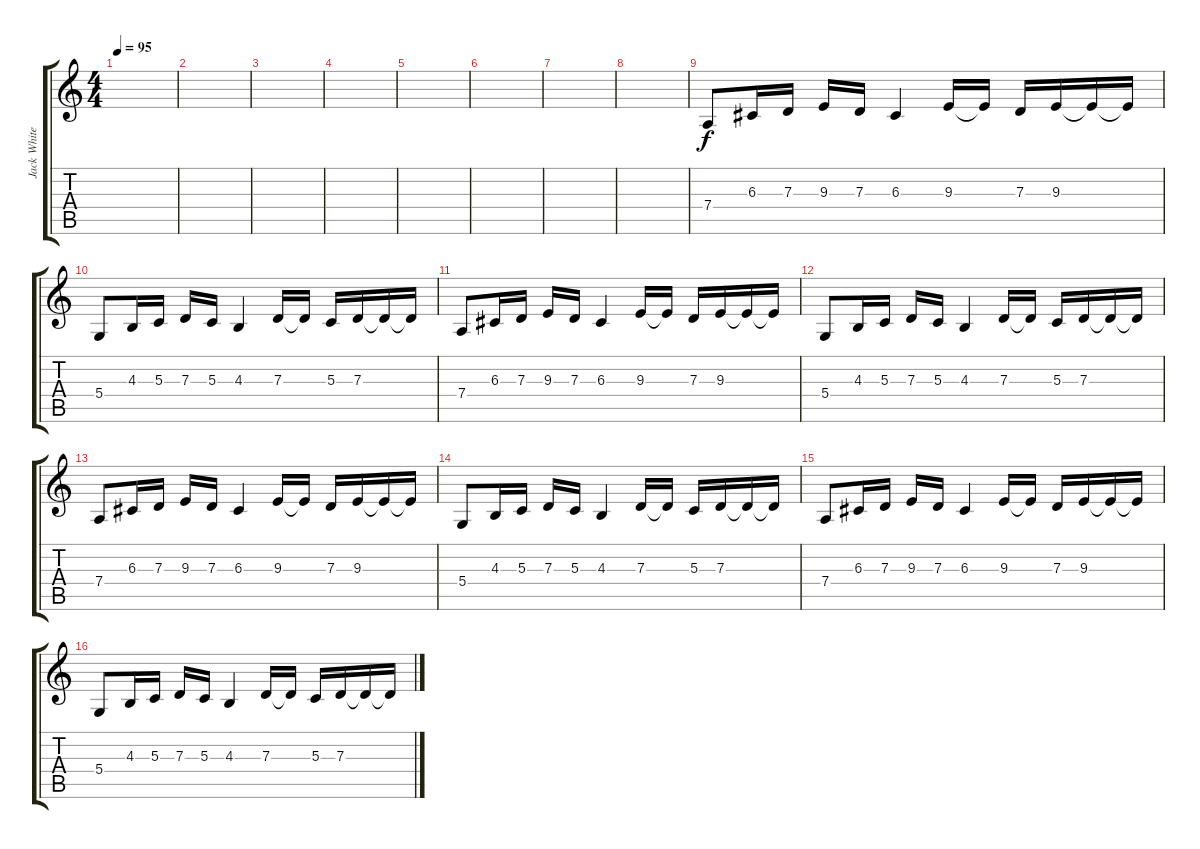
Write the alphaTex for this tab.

\track ("Jack White - Piano" "Jack White") {instrument acousticgrandpiano}
\staff {score tabs}
\tuning (E4 B3 G3 D3 A2 E2) {hide}
\ts (4 4)
\tempo 95
\clef g2
\ks c
|
|
|
|
|
|
|
|
7.4.8 6.3.16 7.3.16 9.3.16 7.3.16 6.3.4 9.3.16 9.3{t}.16 7.3.16 9.3.16 9.3{t}.16 9.3{t}.16 |
5.4.8 4.3.16 5.3.16 7.3.16 5.3.16 4.3.4 7.3.16 7.3{t}.16 5.3.16 7.3.16 7.3{t}.16 7.3{t}.16 |
7.4.8 6.3.16 7.3.16 9.3.16 7.3.16 6.3.4 9.3.16 9.3{t}.16 7.3.16 9.3.16 9.3{t}.16 9.3{t}.16 |
5.4.8 4.3.16 5.3.16 7.3.16 5.3.16 4.3.4 7.3.16 7.3{t}.16 5.3.16 7.3.16 7.3{t}.16 7.3{t}.16 |
7.4.8 6.3.16 7.3.16 9.3.16 7.3.16 6.3.4 9.3.16 9.3{t}.16 7.3.16 9.3.16 9.3{t}.16 9.3{t}.16 |
5.4.8 4.3.16 5.3.16 7.3.16 5.3.16 4.3.4 7.3.16 7.3{t}.16 5.3.16 7.3.16 7.3{t}.16 7.3{t}.16 |
7.4.8 6.3.16 7.3.16 9.3.16 7.3.16 6.3.4 9.3.16 9.3{t}.16 7.3.16 9.3.16 9.3{t}.16 9.3{t}.16 |
5.4.8 4.3.16 5.3.16 7.3.16 5.3.16 4.3.4 7.3.16 7.3{t}.16 5.3.16 7.3.16 7.3{t}.16 7.3{t}.16
